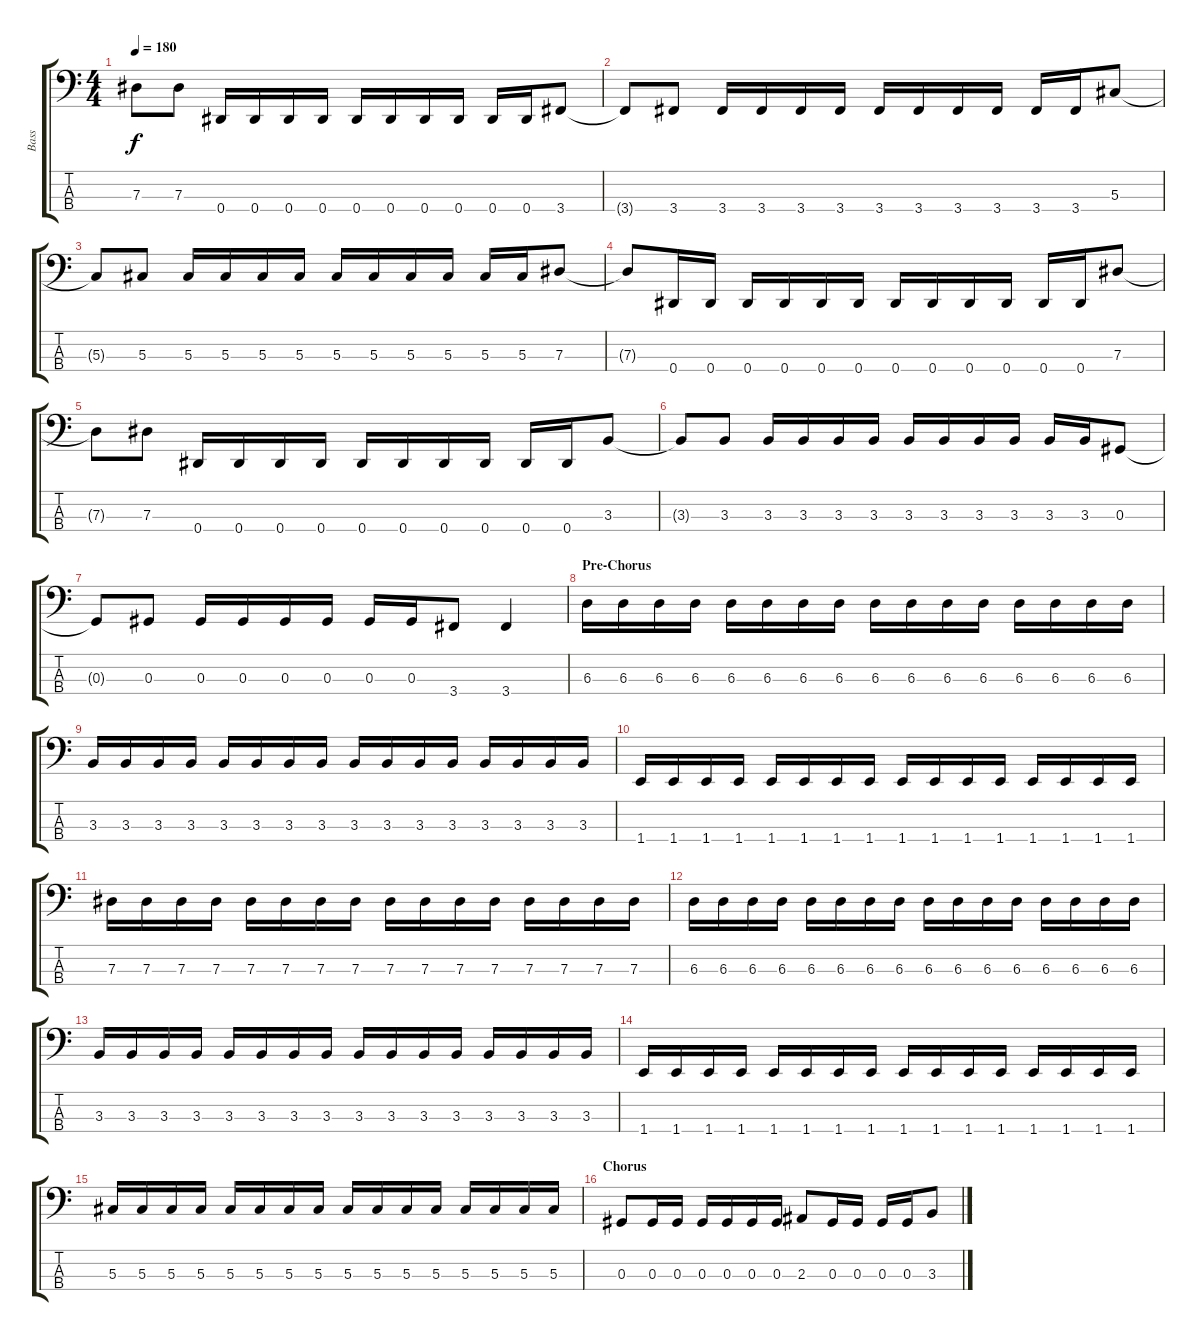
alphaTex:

\track ("Bass" "Bass") {instrument electricbasspick}
\staff {score tabs}
\tuning (Gb2 Db2 Ab1 Eb1) {hide}
\ts (4 4)
\tempo 180
\clef f4
\ks c
7.3{t}.8{dy f} 7.3.8 0.4.16 0.4.16 0.4.16 0.4.16 0.4.16 0.4.16 0.4.16 0.4.16 0.4.16 0.4.16 3.4.8 |
3.4{t}.8 3.4.8 3.4.16 3.4.16 3.4.16 3.4.16 3.4.16 3.4.16 3.4.16 3.4.16 3.4.16 3.4.16 5.3.8 |
5.3{t}.8 5.3.8 5.3.16 5.3.16 5.3.16 5.3.16 5.3.16 5.3.16 5.3.16 5.3.16 5.3.16 5.3.16 7.3.8 |
7.3{t}.8 0.4.16 0.4.16 0.4.16 0.4.16 0.4.16 0.4.16 0.4.16 0.4.16 0.4.16 0.4.16 0.4.16 0.4.16 7.3.8 |
7.3{t}.8 7.3.8 0.4.16 0.4.16 0.4.16 0.4.16 0.4.16 0.4.16 0.4.16 0.4.16 0.4.16 0.4.16 3.3.8 |
3.3{t}.8 3.3.8 3.3.16 3.3.16 3.3.16 3.3.16 3.3.16 3.3.16 3.3.16 3.3.16 3.3.16 3.3.16 0.3.8 |
0.3{t}.8 0.3.8 0.3.16 0.3.16 0.3.16 0.3.16 0.3.16 0.3.16 3.4.8 3.4.4 |
\section ("" "Pre-Chorus")
6.3.16 6.3.16 6.3.16 6.3.16 6.3.16 6.3.16 6.3.16 6.3.16 6.3.16 6.3.16 6.3.16 6.3.16 6.3.16 6.3.16 6.3.16 6.3.16 |
3.3.16 3.3.16 3.3.16 3.3.16 3.3.16 3.3.16 3.3.16 3.3.16 3.3.16 3.3.16 3.3.16 3.3.16 3.3.16 3.3.16 3.3.16 3.3.16 |
1.4.16 1.4.16 1.4.16 1.4.16 1.4.16 1.4.16 1.4.16 1.4.16 1.4.16 1.4.16 1.4.16 1.4.16 1.4.16 1.4.16 1.4.16 1.4.16 |
7.3.16 7.3.16 7.3.16 7.3.16 7.3.16 7.3.16 7.3.16 7.3.16 7.3.16 7.3.16 7.3.16 7.3.16 7.3.16 7.3.16 7.3.16 7.3.16 |
6.3.16 6.3.16 6.3.16 6.3.16 6.3.16 6.3.16 6.3.16 6.3.16 6.3.16 6.3.16 6.3.16 6.3.16 6.3.16 6.3.16 6.3.16 6.3.16 |
3.3.16 3.3.16 3.3.16 3.3.16 3.3.16 3.3.16 3.3.16 3.3.16 3.3.16 3.3.16 3.3.16 3.3.16 3.3.16 3.3.16 3.3.16 3.3.16 |
1.4.16 1.4.16 1.4.16 1.4.16 1.4.16 1.4.16 1.4.16 1.4.16 1.4.16 1.4.16 1.4.16 1.4.16 1.4.16 1.4.16 1.4.16 1.4.16 |
5.3.16 5.3.16 5.3.16 5.3.16 5.3.16 5.3.16 5.3.16 5.3.16 5.3.16 5.3.16 5.3.16 5.3.16 5.3.16 5.3.16 5.3.16 5.3.16 |
\section ("" "Chorus")
0.3.8 0.3.16 0.3.16 0.3.16 0.3.16 0.3.16 0.3.16 2.3.8 0.3.16 0.3.16 0.3.16 0.3.16 3.3.8
